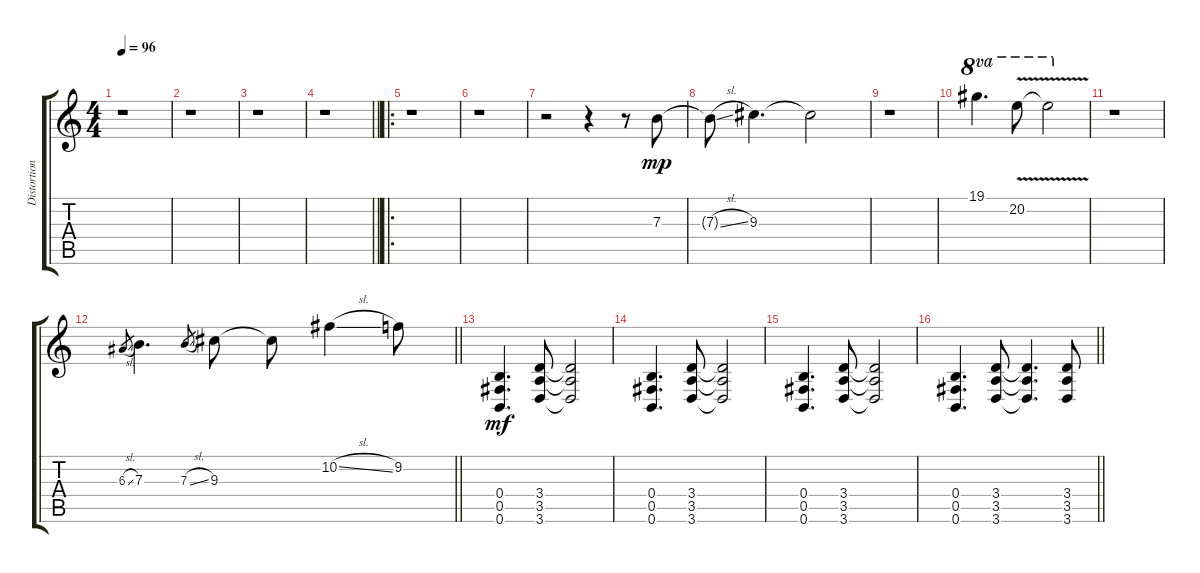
\track ("Distortion" "Distortion") {instrument distortionguitar}
\staff {score tabs}
\tuning (Db4 Ab3 E3 B2 Gb2 B1) {hide}
\ts (4 4)
\tempo 96
\clef g2
\ks c
r.1{dy mp instrument distortionguitar} |
r.1 |
r.1 |
\barLineRight lightlight
r.1 |
\ro
r.1 |
r.1 |
r.2 r.4 r.8 7.3.8 |
7.3{sl t}.8 9.3.4{d} 9.3{t}.2 |
r.1 |
19.1.4{d ot 8va} 20.2{v}.8{ot 8va} 20.2{v t}.2{ot 8va} |
r.1 |
\barLineRight lightlight
6.3{sl}.8{gr} 7.3.4{d} 7.3{sl}.8{gr} 9.3.8 9.3{t}.8 10.2{sl}.4 9.2.8 |
(0.4 0.5 0.6).4{d dy mf} (3.4 3.5 3.6).8 (3.4{t} 3.5{t} 3.6{t}).2 |
(0.4 0.5 0.6).4{d} (3.4 3.5 3.6).8 (3.4{t} 3.5{t} 3.6{t}).2 |
(0.4 0.5 0.6).4{d} (3.4 3.5 3.6).8 (3.4{t} 3.5{t} 3.6{t}).2 |
\barLineRight lightlight
(0.4 0.5 0.6).4{d} (3.4 3.5 3.6).8 (3.4{t} 3.5{t} 3.6{t}).4{d} (3.4 3.5 3.6).8
